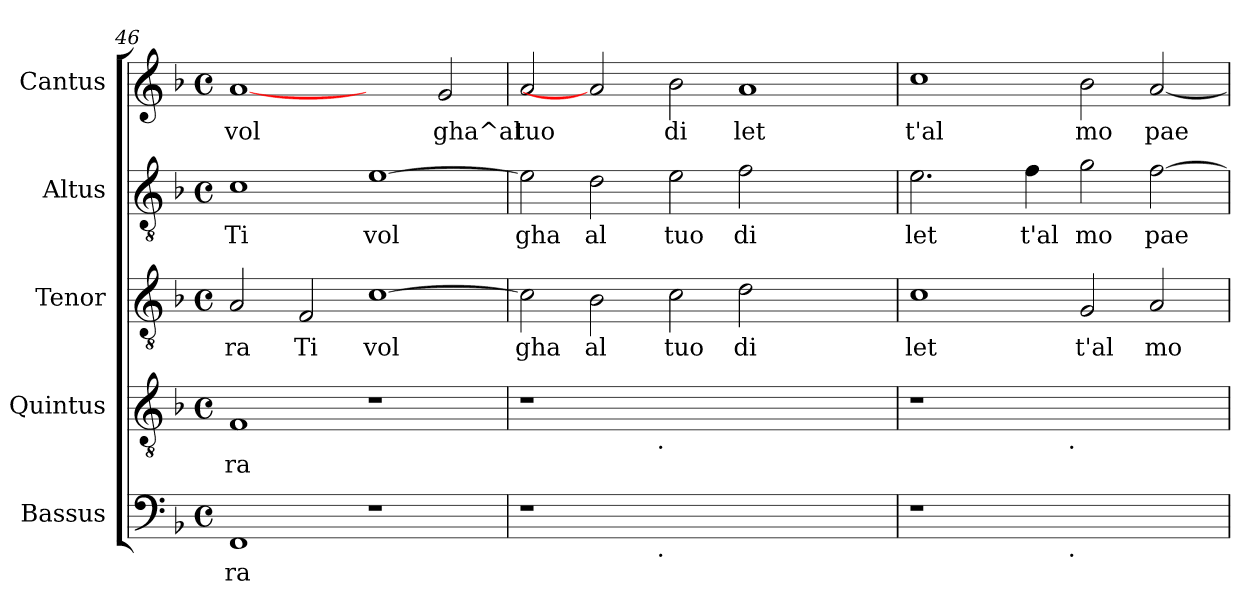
**kern	**text	**kern	**text	**kern	**text	**kern	**text	**kern	**text
*part5	*part5	*part4	*part4	*part3	*part3	*part2	*part2	*part1	*part1
*staff5	*staff5	*staff4	*staff4	*staff3	*staff3	*staff2	*staff2	*staff1	*staff1
*I"Bassus	*	*I"Quintus	*	*I"Tenor	*	*I"Altus	*	*I"Cantus	*
*clefF4	*	*clefGv2	*	*clefGv2	*	*clefGv2	*	*clefG2	*
*k[b-]	*	*k[b-]	*	*k[b-]	*	*k[b-]	*	*k[b-]	*
*F:	*	*F:	*	*F:	*	*F:	*	*F:	*
*M4/4	*	*M4/4	*	*M4/4	*	*M4/4	*	*M4/4	*
*met(c)	*	*met(c)	*	*met(c)	*	*met(c)	*	*met(c)	*
=46	=46	=46	=46	=46	=46	=46	=46	=46	=46
!	!LO:LY:b:cj	!	!LO:LY:b:cj	!	!LO:LY:b:cj	!	!LO:LY:b:cj	!	!LO:LY:b:cj
1FF	ra	1F	-ra	2A/	ra	1c	Ti	[1a	vol
!	!	!	!	!	!LO:LY:b:cj	!	!	!	!
.	.	.	.	2F/	Ti	.	.	.	.
!	!	!	!	!	!LO:LY:b:cj	!	!LO:LY:b:cj	!	!
1r	.	1r	.	[>1c	vol	[>1e	vol	2ryy	.
!	!	!	!	!	!	!	!	!	!LO:LY:b:cj
.	.	.	.	.	.	.	.	2g/	gha^al
=47	=47	=47	=47	=47	=47	=47	=47	=47	=47
!	!	!	!	!	!LO:LY:b:cj	!	!LO:LY:b:cj	!	!LO:LY:b:cj
*^	*	*^	*	*	*	*	*	*	*
1r	2ryy	.	1r	2ryy	.	2c\]	gha	2e\]	gha	2a/	tuo
!	!	!	!	!	!	!	!LO:LY:b:cj	!	!LO:LY:b:cj	!	!
.	4...ryy	.	.	4...ryy	.	2B-\	al	2d\	al	2a]	.
!	!	!	!	!LO:TX:b:t=.	!	!	!	!	!	!	!
!	!LO:TX:b:t=.	!	!	!	!	!	!	!	!	!	!
.	1ryy	.	.	1ryy	.	.	.	.	.	.	.
!	!	!	!	!	!	!	!LO:LY:b:cj	!	!LO:LY:b:cj	!	!LO:LY:b:cj
1.ryy	.	.	1.ryy	.	.	2c\	tuo	2e\	tuo	2b-\	di
!	!	!	!	!	!	!	!LO:LY:b:cj	!	!LO:LY:b:cj	!	!LO:LY:b:cj
.	.	.	.	.	.	2d\	di	2f\	di	1a	let
.	2ryy	.	.	2ryy	.	.	.	.	.	.	.
.	.	.	.	.	.	2ryy	.	2ryy	.	.	.
.	32ryy	.	.	32ryy	.	.	.	.	.	.	.
=48	=48	=48	=48	=48	=48	=48	=48	=48	=48	=48	=48
!	!	!	!	!	!	!	!LO:LY:b:cj	!	!LO:LY:b:cj	!	!LO:LY:b:cj
1r	2ryy	.	1r	2ryy	.	1c	let	2.e\	let	1cc	t'al
.	4...ryy	.	.	4...ryy	.	.	.	.	.	.	.
!	!	!	!	!	!	!	!	!	!LO:LY:b:cj	!	!
.	.	.	.	.	.	.	.	4f\	t'al	.	.
!	!	!	!	!LO:TX:b:t=.	!	!	!	!	!	!	!
!	!LO:TX:b:t=.	!	!	!	!	!	!	!	!	!	!
.	1ryy	.	.	1ryy	.	.	.	.	.	.	.
!	!	!	!	!	!	!	!LO:LY:b:cj	!	!LO:LY:b:cj	!	!LO:LY:b:cj
1ryy	.	.	1ryy	.	.	2G/	t'al	2g\	mo	2b-\	mo
!	!	!	!	!	!	!	!LO:LY:b:cj	!	!LO:LY:b:cj	!	!LO:LY:b:cj
.	.	.	.	.	.	2A/	mo	[<2f\	pae	[<2a/	pae
.	32ryy	.	.	32ryy	.	.	.	.	.	.	.
*v	*v	*	*	*	*	*	*	*	*	*	*
*	*	*v	*v	*	*	*	*	*	*	*
=	=	=	=	=	=	=	=	=	=
*-	*-	*-	*-	*-	*-	*-	*-	*-	*-
